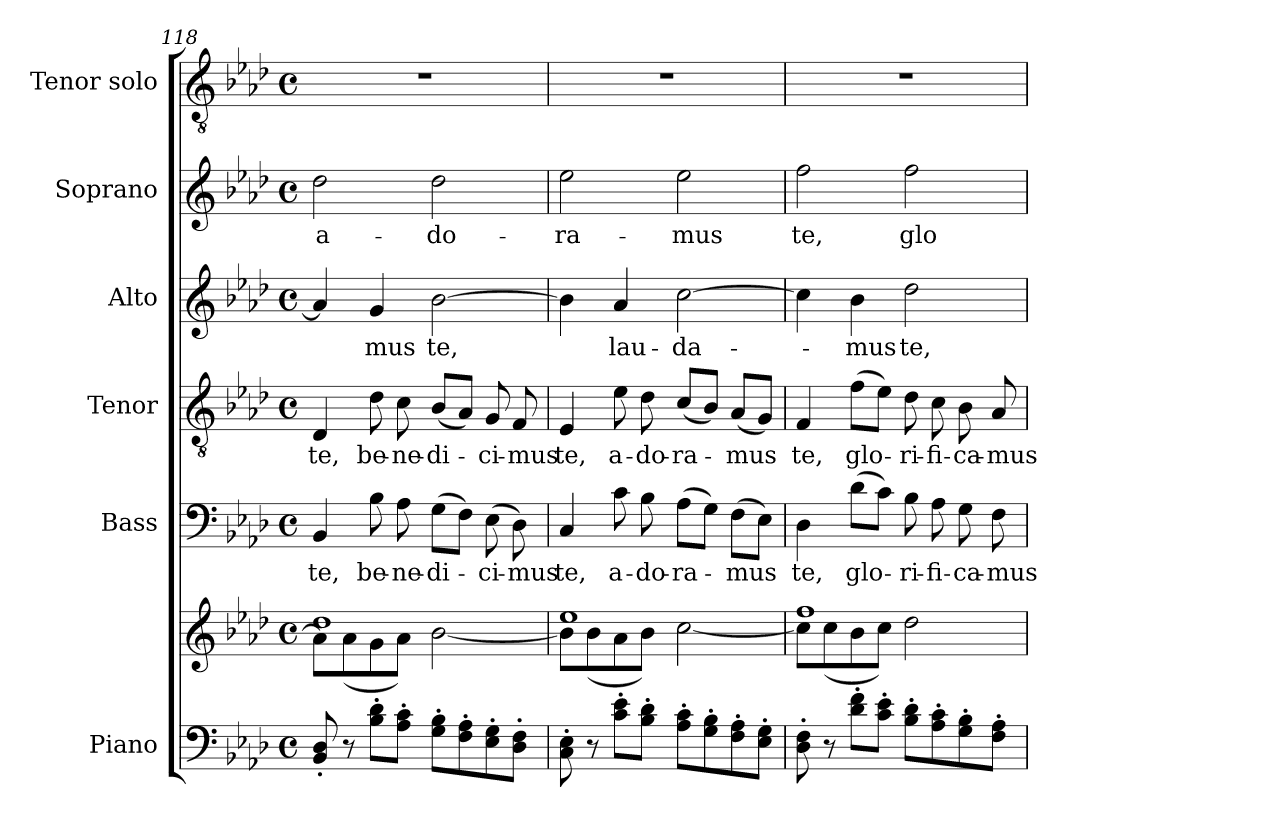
**kern	**kern	**kern	**text	**kern	**text	**kern	**text	**kern	**text	**kern
*part6	*part6	*part5	*part5	*part4	*part4	*part3	*part3	*part2	*part2	*part1
*staff7	*staff6	*staff5	*staff5	*staff4	*staff4	*staff3	*staff3	*staff2	*staff2	*staff1
*I"Piano	*	*I"Bass	*	*I"Tenor	*	*I"Alto	*	*I"Soprano	*	*I"Tenor solo
*I'Pno.	*	*I'B.	*	*I'T.	*	*I'A.	*	*I'S.	*	*I'T.s
!!LO:PB:g=z
*clefF4	*clefG2	*clefF4	*	*clefGv2	*	*clefG2	*	*clefG2	*	*clefGv2
*k[b-e-a-d-]	*k[b-e-a-d-]	*k[b-e-a-d-]	*	*k[b-e-a-d-]	*	*k[b-e-a-d-]	*	*k[b-e-a-d-]	*	*k[b-e-a-d-]
*M4/4	*M4/4	*M4/4	*	*M4/4	*	*M4/4	*	*M4/4	*	*M4/4
*met(c)	*met(c)	*met(c)	*	*met(c)	*	*met(c)	*	*met(c)	*	*met(c)
=118	=118	=118	=118	=118	=118	=118	=118	=118	=118	=118
*	*^	*	*	*	*	*	*	*	*	*
!	!	!	!	!LO:LY:b	!	!LO:LY:b	!	!	!	!LO:LY:b	!
8BB-/' 8D-/'	1dd-	8a-\L]	4BB-/	te,	4D-/	te,	4a-/]	.	2dd-\	a-	1r
8r	.	(<8a-\	.	.	.	.	.	.	.	.	.
!	!	!	!	!LO:LY:b	!	!LO:LY:b	!	!LO:LY:b	!	!	!
8B-\' 8d-\'L	.	8g\	8B-\	be-	8d-\	be-	4g/	-mus	.	.	.
!	!	!	!	!LO:LY:b	!	!LO:LY:b	!	!	!	!	!
8A-\' 8c\'J	.	8a-\J)	8A-\	-ne-	8c\	-ne-	.	.	.	.	.
!	!	!	!	!LO:LY:b	!	!LO:LY:b	!	!LO:LY:b	!	!LO:LY:b	!
8G\' 8B-\'L	.	[2b-\	(>8G\L	-di-	(<8B-/L	-di-	[2b-\	te,	2dd-\	-do-	.
8F\' 8A-\'	.	.	8F\J)	.	8A-/J)	.	.	.	.	.	.
!	!	!	!	!LO:LY:b	!	!LO:LY:b	!	!	!	!	!
8E-\' 8G\'	.	.	(>8E-\	-ci-	8G/	-ci-	.	.	.	.	.
!	!	!	!	!LO:LY:b	!	!LO:LY:b	!	!	!	!	!
8D-\' 8F\'J	.	.	8D-\)	-mus	8F/	-mus	.	.	.	.	.
=119	=119	=119	=119	=119	=119	=119	=119	=119	=119	=119	=119
!	!	!	!	!LO:LY:b	!	!LO:LY:b	!	!	!	!LO:LY:b	!
8C\' 8E-\'	1ee-	8b-\L]	4C/	te,	4E-/	te,	4b-\]	.	2ee-\	-ra-	1r
8r	.	(<8b-\	.	.	.	.	.	.	.	.	.
!	!	!	!	!LO:LY:b	!	!LO:LY:b	!	!LO:LY:b	!	!	!
8c\' 8e-\'L	.	8a-\	8c\	a-	8e-\	a-	4a-/	lau-	.	.	.
!	!	!	!	!LO:LY:b	!	!LO:LY:b	!	!	!	!	!
8B-\' 8d-\'J	.	8b-\J)	8B-\	-do-	8d-\	-do-	.	.	.	.	.
!	!	!	!	!LO:LY:b	!	!LO:LY:b	!	!LO:LY:b	!	!LO:LY:b	!
8A-\' 8c\'L	.	[2cc\	(>8A-\L	-ra-	(<8c/L	-ra-	[2cc\	-da-	2ee-\	-mus	.
8G\' 8B-\'	.	.	8G\J)	.	8B-/J)	.	.	.	.	.	.
!	!	!	!	!LO:LY:b	!	!LO:LY:b	!	!	!	!	!
8F\' 8A-\'	.	.	(>8F\L	-mus	(<8A-/L	-mus	.	.	.	.	.
8E-\' 8G\'J	.	.	8E-\J)	.	8G/J)	.	.	.	.	.	.
=120	=120	=120	=120	=120	=120	=120	=120	=120	=120	=120	=120
!	!	!	!	!LO:LY:b	!	!LO:LY:b	!	!	!	!LO:LY:b	!
8D-\' 8F\'	1ff	8cc\L]	4D-\	te,	4F/	te,	4cc\]	.	2ff\	te,	1r
8r	.	(<8cc\	.	.	.	.	.	.	.	.	.
!	!	!	!	!LO:LY:b	!	!LO:LY:b	!	!LO:LY:b	!	!	!
8d-\' 8f\'L	.	8b-\	(>8d-\L	glo-	(>8f\L	glo-	4b-\	-mus	.	.	.
8c\' 8e-\'J	.	8cc\J)	8c\J)	.	8e-\J)	.	.	.	.	.	.
!	!	!	!	!LO:LY:b	!	!LO:LY:b	!	!LO:LY:b	!	!LO:LY:b	!
8B-\' 8d-\'L	.	2dd-\	8B-\	-ri-	8d-\	-ri-	2dd-\	te,	2ff\	glo-	.
!	!	!	!	!LO:LY:b	!	!LO:LY:b	!	!	!	!	!
8A-\' 8c\'	.	.	8A-\	-fi-	8c\	-fi-	.	.	.	.	.
!	!	!	!	!LO:LY:b	!	!LO:LY:b	!	!	!	!	!
8G\' 8B-\'	.	.	8G\	-ca-	8B-\	-ca-	.	.	.	.	.
!	!	!	!	!LO:LY:b	!	!LO:LY:b	!	!	!	!	!
8F\' 8A-\'J	.	.	8F\	-mus	8A-/	-mus	.	.	.	.	.
*	*v	*v	*	*	*	*	*	*	*	*	*
=	=	=	=	=	=	=	=	=	=	=
*-	*-	*-	*-	*-	*-	*-	*-	*-	*-	*-
